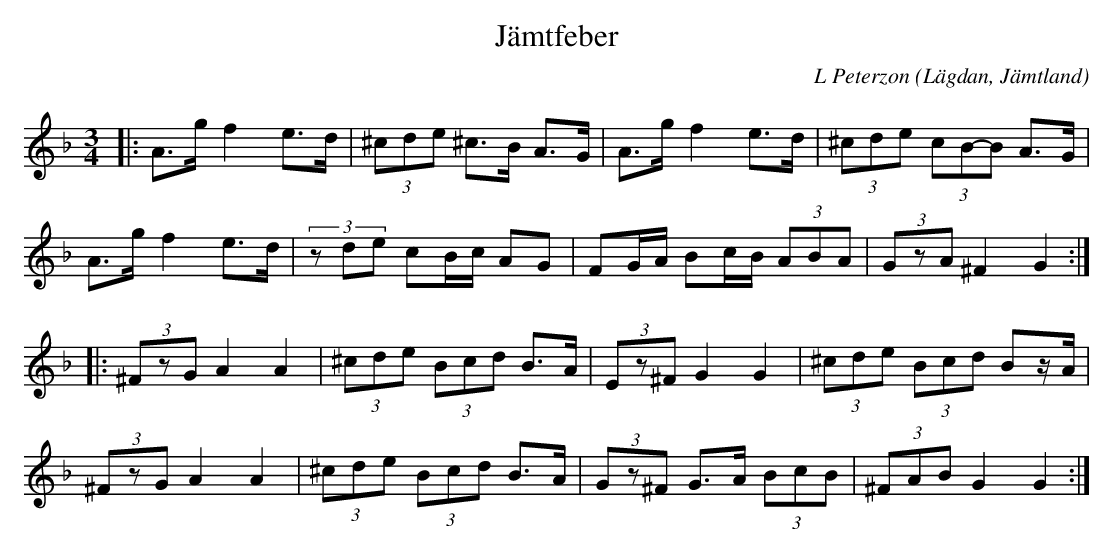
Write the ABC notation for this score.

X:1
T:Jämtfeber
C: L Peterzon
O:Lägdan, Jämtland
M:3/4
L:1/8
K:Dm
|: A>g f2 e>d|(3^cde ^c>B A>G|A>g f2 e>d|(3^cde (3cB-B A>G|
A>g f2 e>d|(3zde cB/c/ AG|FG/A/ Bc/B/ (3ABA|(3GzA ^F2 G2:|
|:(3^FzG A2 A2|(3^cde (3Bcd B>A|(3Ez^F G2 G2|(3^cde (3Bcd Bz/A/|
(3^FzG A2 A2|(3^cde (3Bcd B>A| (3Gz^F G>A (3BcB|(3^FAB G2 G2:|
